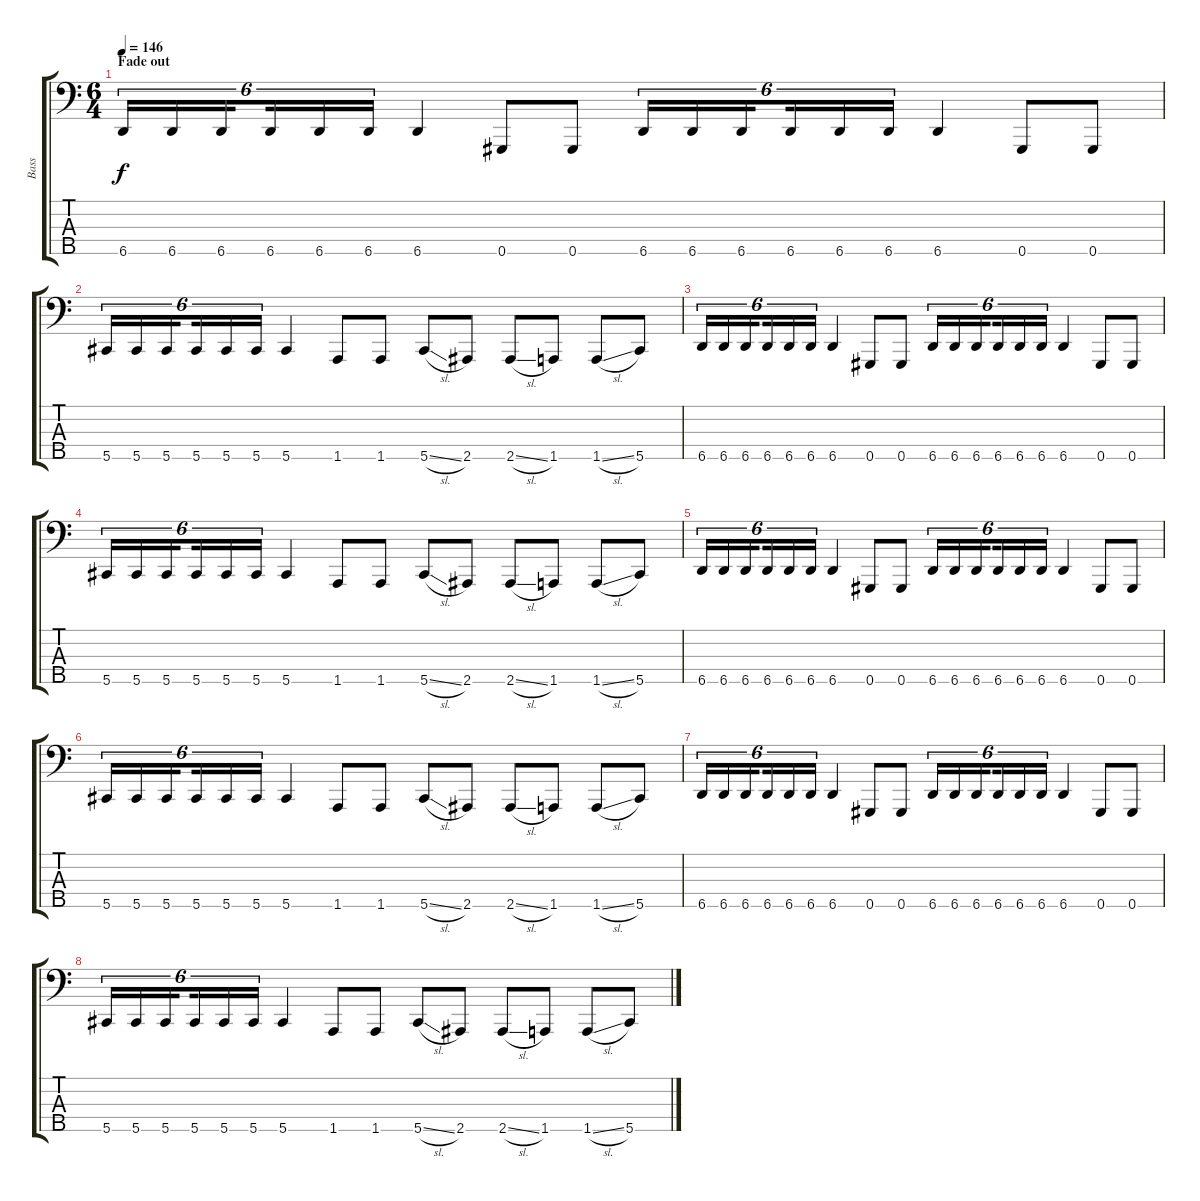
\track ("Bass" "Bass") {instrument electricbassfinger}
\staff {score tabs}
\tuning (E2 B1 Gb1 Db1 Ab0) {hide}
\ts (6 4)
\section ("" "Fade out")
\tempo 146
\clef f4
\ks c
6.5.16{tu (6 4) dy f} 6.5.16{tu (6 4)} 6.5.16{tu (6 4) beam splitsecondary} 6.5.16{tu (6 4)} 6.5.16{tu (6 4)} 6.5.16{tu (6 4)} 6.5.4 0.5.8 0.5.8 6.5.16{tu (6 4)} 6.5.16{tu (6 4)} 6.5.16{tu (6 4) beam splitsecondary} 6.5.16{tu (6 4)} 6.5.16{tu (6 4)} 6.5.16{tu (6 4)} 6.5.4 0.5.8 0.5.8 |
5.5.16{tu (6 4)} 5.5.16{tu (6 4)} 5.5.16{tu (6 4) beam splitsecondary} 5.5.16{tu (6 4)} 5.5.16{tu (6 4)} 5.5.16{tu (6 4)} 5.5.4 1.5.8 1.5.8 5.5{sl}.8 2.5.8 2.5{sl}.8 1.5.8 1.5{sl}.8 5.5.8 |
6.5.16{tu (6 4)} 6.5.16{tu (6 4)} 6.5.16{tu (6 4) beam splitsecondary} 6.5.16{tu (6 4)} 6.5.16{tu (6 4)} 6.5.16{tu (6 4)} 6.5.4 0.5.8 0.5.8 6.5.16{tu (6 4)} 6.5.16{tu (6 4)} 6.5.16{tu (6 4) beam splitsecondary} 6.5.16{tu (6 4)} 6.5.16{tu (6 4)} 6.5.16{tu (6 4)} 6.5.4 0.5.8 0.5.8 |
5.5.16{tu (6 4)} 5.5.16{tu (6 4)} 5.5.16{tu (6 4) beam splitsecondary} 5.5.16{tu (6 4)} 5.5.16{tu (6 4)} 5.5.16{tu (6 4)} 5.5.4 1.5.8 1.5.8 5.5{sl}.8 2.5.8 2.5{sl}.8 1.5.8 1.5{sl}.8 5.5.8 |
6.5.16{tu (6 4)} 6.5.16{tu (6 4)} 6.5.16{tu (6 4) beam splitsecondary} 6.5.16{tu (6 4)} 6.5.16{tu (6 4)} 6.5.16{tu (6 4)} 6.5.4 0.5.8 0.5.8 6.5.16{tu (6 4)} 6.5.16{tu (6 4)} 6.5.16{tu (6 4) beam splitsecondary} 6.5.16{tu (6 4)} 6.5.16{tu (6 4)} 6.5.16{tu (6 4)} 6.5.4 0.5.8 0.5.8 |
5.5.16{tu (6 4)} 5.5.16{tu (6 4)} 5.5.16{tu (6 4) beam splitsecondary} 5.5.16{tu (6 4)} 5.5.16{tu (6 4)} 5.5.16{tu (6 4)} 5.5.4 1.5.8 1.5.8 5.5{sl}.8 2.5.8 2.5{sl}.8 1.5.8 1.5{sl}.8 5.5.8 |
6.5.16{tu (6 4)} 6.5.16{tu (6 4)} 6.5.16{tu (6 4) beam splitsecondary} 6.5.16{tu (6 4)} 6.5.16{tu (6 4)} 6.5.16{tu (6 4)} 6.5.4 0.5.8 0.5.8 6.5.16{tu (6 4)} 6.5.16{tu (6 4)} 6.5.16{tu (6 4) beam splitsecondary} 6.5.16{tu (6 4)} 6.5.16{tu (6 4)} 6.5.16{tu (6 4)} 6.5.4 0.5.8 0.5.8 |
5.5.16{tu (6 4)} 5.5.16{tu (6 4)} 5.5.16{tu (6 4) beam splitsecondary} 5.5.16{tu (6 4)} 5.5.16{tu (6 4)} 5.5.16{tu (6 4)} 5.5.4 1.5.8 1.5.8 5.5{sl}.8 2.5.8 2.5{sl}.8 1.5.8 1.5{sl}.8 5.5.8
